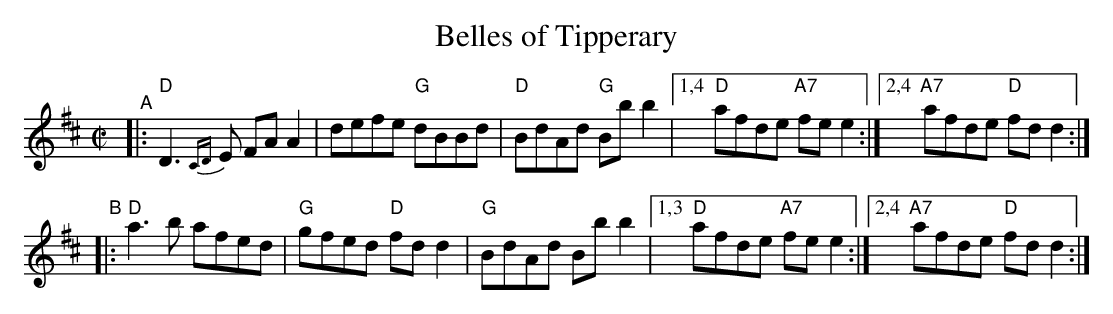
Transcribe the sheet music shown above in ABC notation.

X:1
T: Belles of Tipperary
M: C|
L: 1/8
K: D
"^A"\
|: "D"D3{CD}E  FAA2 | defe "G"dBBd | "D"BdAd "G"Bbb2 |\
[1,4 "D"afde "A7"fee2 :|[2,4 "A7"afde "D"fdd2 :|
"^B"\
|: "D"a3b afed | "G"gfed "D"fdd2 | "G"BdAd Bbb2 |\
[1,3 "D"afde "A7"fee2 :|[2,4 "A7"afde "D"fdd2 :|
